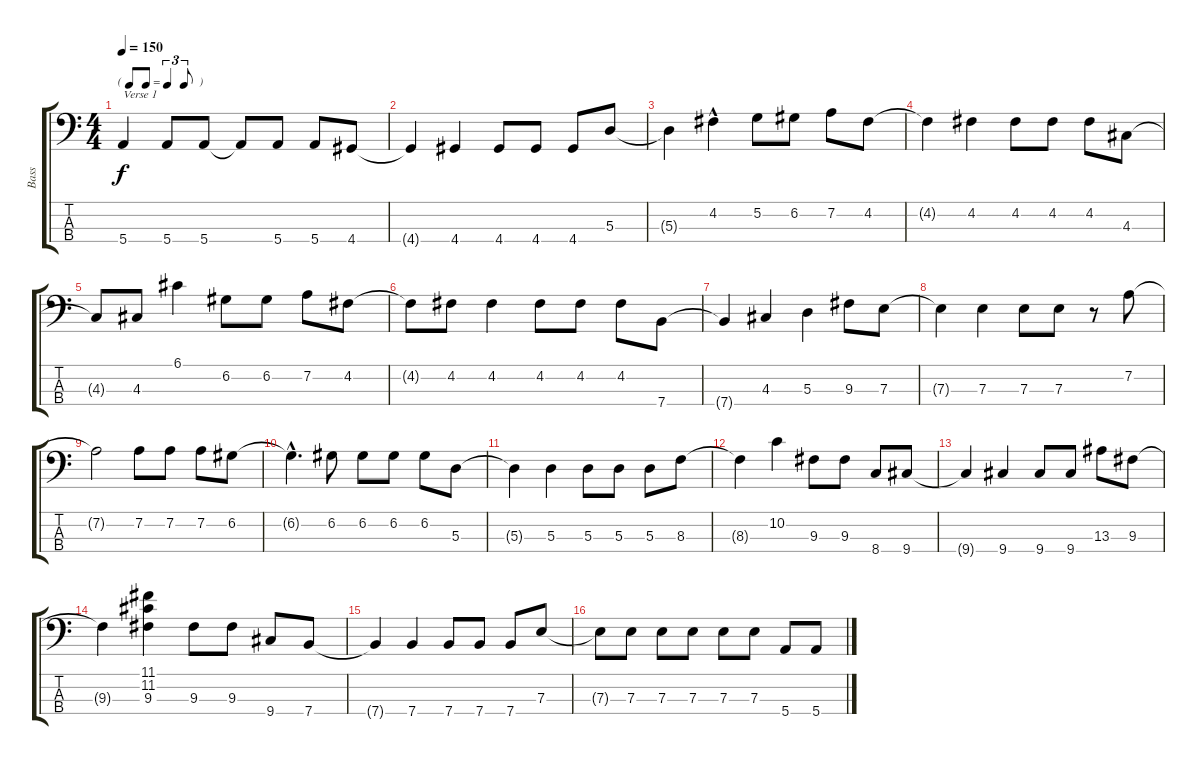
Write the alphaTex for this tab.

\track ("Bass" "Bass") {instrument electricbasspick}
\staff {score tabs}
\tuning (G2 D2 A1 E1) {hide}
\ts (4 4)
\tf triplet8th
\tempo 150
\clef f4
\ks c
5.4{t}.4{txt "Verse 1" dy f} 5.4.8 5.4.8 5.4{t}.8 5.4.8 5.4.8 4.4.8 |
4.4{t}.4 4.4.4 4.4.8 4.4.8 4.4.8 5.3.8 |
5.3{t}.4 4.2{hac}.4 5.2.8 6.2.8 7.2.8 4.2.8 |
4.2{t}.4 4.2.4 4.2.8 4.2.8 4.2.8 4.3.8 |
4.3{t}.8 4.3.8 6.1.4 6.2.8 6.2.8 7.2.8 4.2.8 |
4.2{t}.8 4.2.8 4.2.4 4.2.8 4.2.8 4.2.8 7.4.8 |
7.4{t}.4 4.3.4 5.3.4 9.3.8 7.3.8 |
7.3{t}.4 7.3.4 7.3.8 7.3.8 r.8 7.2.8 |
7.2{t}.2 7.2.8 7.2.8 7.2.8 6.2.8 |
6.2{hac t}.4{d} 6.2.8 6.2.8 6.2.8 6.2.8 5.3.8 |
5.3{t}.4 5.3.4 5.3.8 5.3.8 5.3.8 8.3.8 |
8.3{t}.4 10.2.4 9.3.8 9.3.8 8.4.8 9.4.8 |
9.4{t}.4 9.4.4 9.4.8 9.4.8 13.3.8 9.3.8 |
9.3{t}.4 (11.1 11.2 9.3).4 9.3.8 9.3.8 9.4.8 7.4.8 |
7.4{t}.4 7.4.4 7.4.8 7.4.8 7.4.8 7.3.8 |
7.3{t}.8 7.3.8 7.3.8 7.3.8 7.3.8 7.3.8 5.4.8 5.4.8
